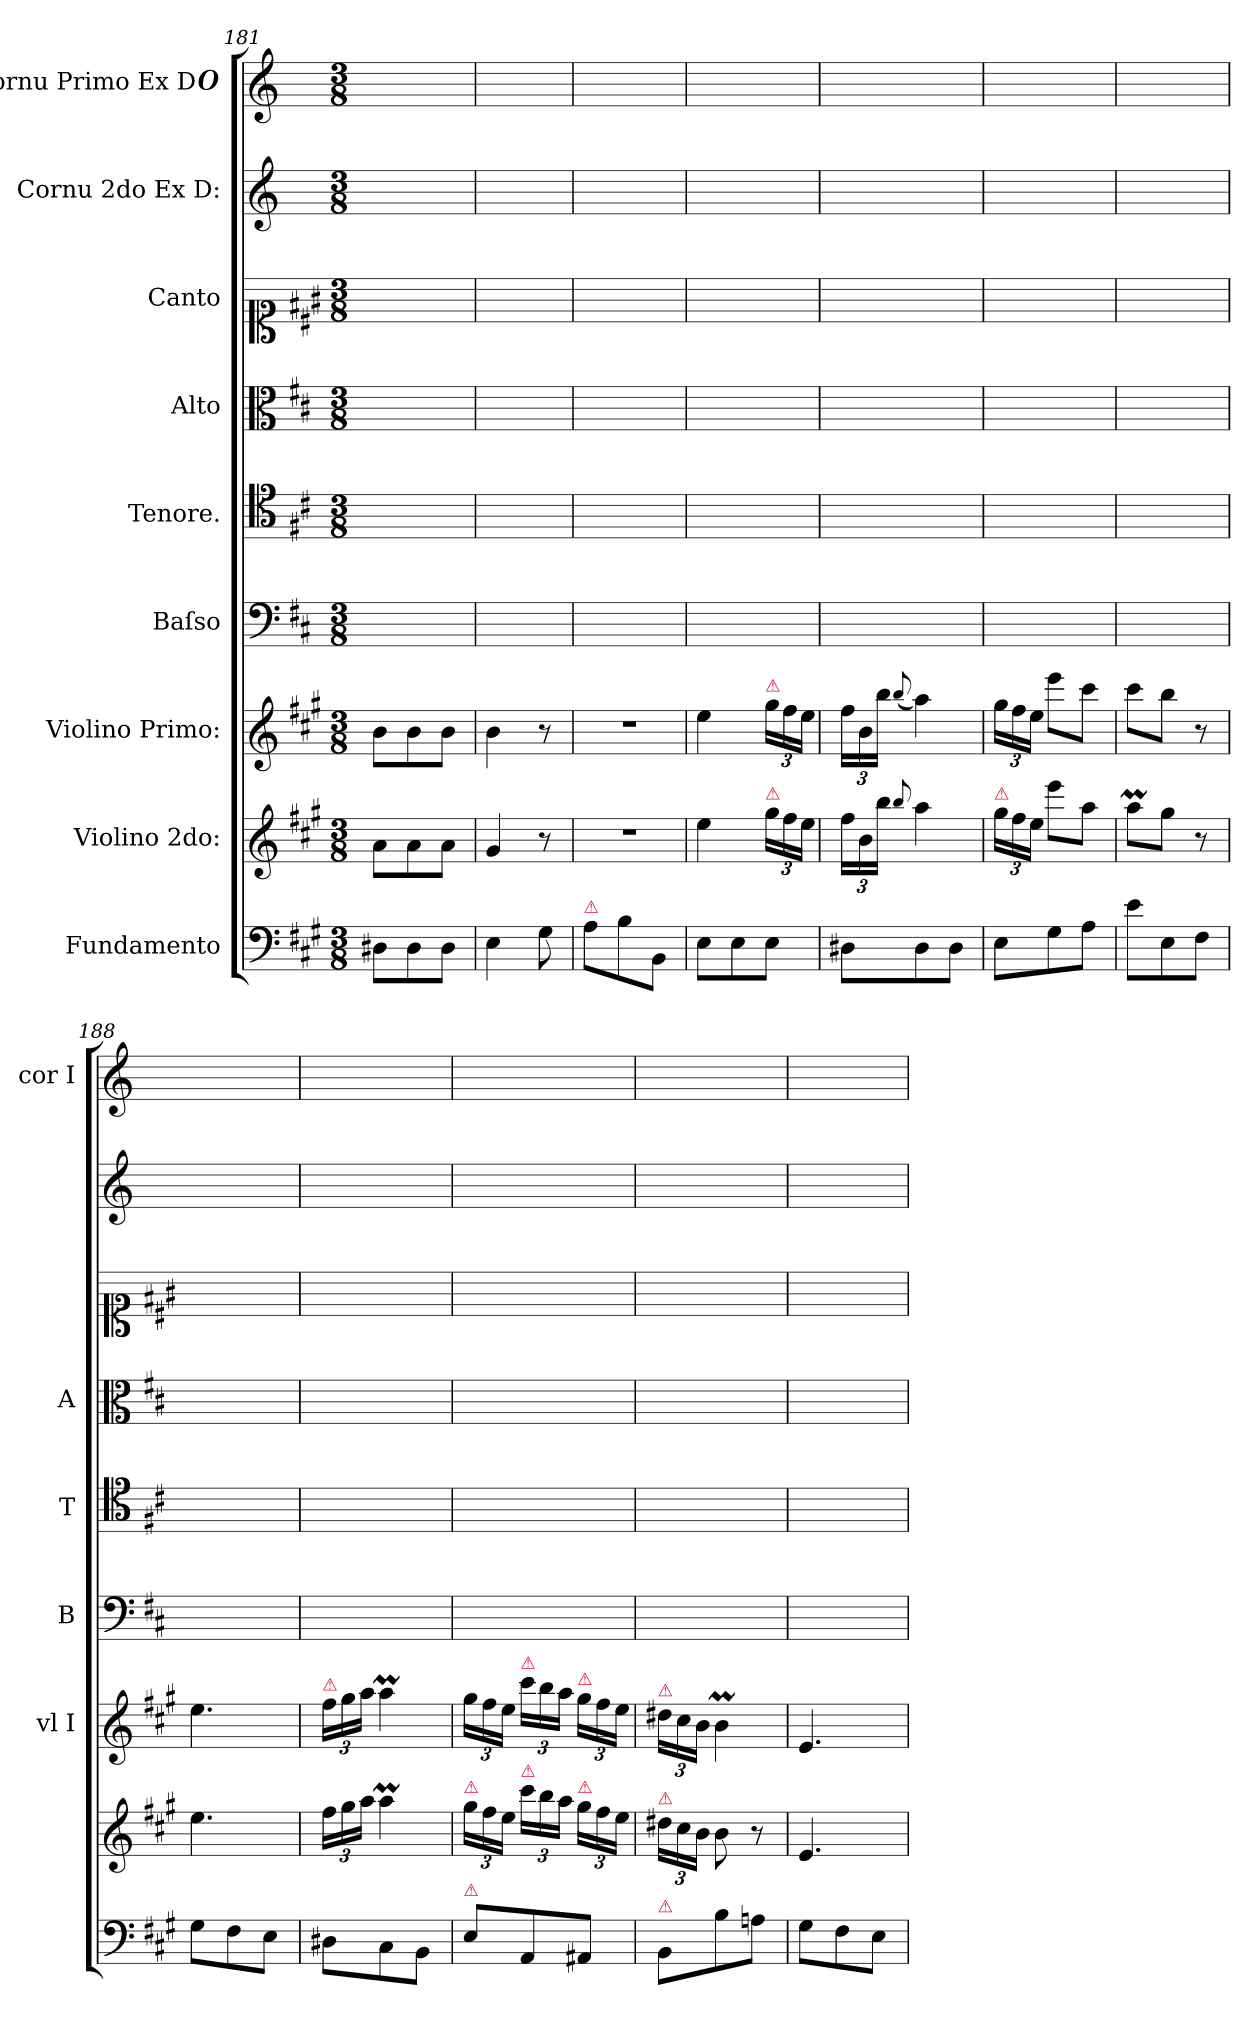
**kern	**dynam	**kern	**kern	**dynam	**kern	**kern	**kern	**kern	**kern	**kern
*part9	*part9	*part8	*part7	*part7	*part6	*part5	*part4	*part3	*part2	*part1
*staff9	*staff9	*staff8	*staff7	*staff7	*staff6	*staff5	*staff4	*staff3	*staff2	*staff1
*I"Fundamento	*	*I"Violino 2do:	*I"Violino Primo:	*	*I"Baſso	*I"Tenore.	*I"Alto	*I"Canto	*I"Cornu 2do Ex D:	*I"Cornu Primo Ex D#
*	*	*	*I'vl I	*	*I'B	*I'T	*I'A	*	*	*I'cor I
*clefF4	*	*clefG2	*clefG2	*	*clefF4	*clefC4	*clefC3	*clefC1	*clefG2	*clefG2
*	*	*	*	*	*	*	*	*	*ITrd6c10	*ITrd6c10
*k[f#c#g#]	*	*k[f#c#g#]	*k[f#c#g#]	*	*k[f#c#]	*k[f#c#]	*k[f#c#]	*k[f#c#g#]	*k[f#c#]	*k[f#c#]
*M3/8	*	*M3/8	*M3/8	*	*M3/8	*M3/8	*M3/8	*M3/8	*M3/8	*M3/8
=181	=181	=181	=181	=181	=181	=181	=181	=181	=181	=181
8D#X\L	.	8a\L	8b\L	.	4.ryy	4.ryy	4.ryy	4.ryy	4.ryy	4.ryy
8D#\	.	8a\	8b\	.	.	.	.	.	.	.
8D#\J	.	8a\J	8b\J	.	.	.	.	.	.	.
=182	=182	=182	=182	=182	=182	=182	=182	=182	=182	=182
4E\	.	4g#/	4b\	.	4.ryy	4.ryy	4.ryy	4.ryy	4.ryy	4.ryy
8G#\	.	8r	8r	.	.	.	.	.	.	.
!!LO:LB:g=z
=183	=183	=183	=183	=183	=183	=183	=183	=183	=183	=183
!LO:TX:a:color=crimson:t=⚠	!	!	!	!	!	!	!	!	!	!
8A\L	.	4.r	4.r	.	4.ryy	4.ryy	4.ryy	4.ryy	4.ryy	4.ryy
8B\	.	.	.	.	.	.	.	.	.	.
8BB\J	.	.	.	.	.	.	.	.	.	.
=184	=184	=184	=184	=184	=184	=184	=184	=184	=184	=184
!	!LO:DY:a	!	!	!	!	!	!	!	!	!
8E\L	for	4ee\	4ee\	for	4.ryy	4.ryy	4.ryy	4.ryy	4.ryy	4.ryy
8E\	.	.	.	.	.	.	.	.	.	.
!	!	!	!LO:TX:a:color=crimson:t=⚠	!	!	!	!	!	!	!
!	!	!LO:TX:a:color=crimson:t=⚠	!	!	!	!	!	!	!	!
8E\J	.	24gg#\LL	24gg#\LL	.	.	.	.	.	.	.
.	.	24ff#\	24ff#\	.	.	.	.	.	.	.
.	.	24ee\JJ	24ee\JJ	.	.	.	.	.	.	.
=185	=185	=185	=185	=185	=185	=185	=185	=185	=185	=185
8D#X\L	.	24ff#\LL	24ff#\LL	.	4.ryy	4.ryy	4.ryy	4.ryy	4.ryy	4.ryy
.	.	24b\	24b\	.	.	.	.	.	.	.
.	.	24bb\JJ	24bb\JJ	.	.	.	.	.	.	.
.	.	8qqbb/	(8qqbb/	.	.	.	.	.	.	.
8D#\	.	4aa\	4aa\)	.	.	.	.	.	.	.
8D#\J	.	.	.	.	.	.	.	.	.	.
=186	=186	=186	=186	=186	=186	=186	=186	=186	=186	=186
!	!	!LO:TX:a:color=crimson:t=⚠	!	!	!	!	!	!	!	!
8E\L	.	24gg#\LL	24gg#\LL	.	4.ryy	4.ryy	4.ryy	4.ryy	4.ryy	4.ryy
.	.	24ff#\	24ff#\	.	.	.	.	.	.	.
.	.	24ee\JJ	24ee\JJ	.	.	.	.	.	.	.
8G#\	.	8eee\L	8eee\L	.	.	.	.	.	.	.
8A\J	.	8aa\J	8ccc#\J	.	.	.	.	.	.	.
=187	=187	=187	=187	=187	=187	=187	=187	=187	=187	=187
8e\L	.	8aaM\L	8ccc#\L	.	4.ryy	4.ryy	4.ryy	4.ryy	4.ryy	4.ryy
8E\	.	8gg#\J	8bb\J	.	.	.	.	.	.	.
8F#\J	.	8r	8r	.	.	.	.	.	.	.
=188	=188	=188	=188	=188	=188	=188	=188	=188	=188	=188
8G#\L	.	4.ee\	4.ee\	.	4.ryy	4.ryy	4.ryy	4.ryy	4.ryy	4.ryy
8F#\	.	.	.	.	.	.	.	.	.	.
8E\J	.	.	.	.	.	.	.	.	.	.
=189	=189	=189	=189	=189	=189	=189	=189	=189	=189	=189
!	!	!	!LO:TX:a:color=crimson:t=⚠	!	!	!	!	!	!	!
8D#X\L	.	24ff#\LL	24ff#\LL	.	4.ryy	4.ryy	4.ryy	4.ryy	4.ryy	4.ryy
.	.	24gg#\	24gg#\	.	.	.	.	.	.	.
.	.	24aa\JJ	24aa\JJ	.	.	.	.	.	.	.
8C#\	.	4aaM\	4aaM\	.	.	.	.	.	.	.
8BB\J	.	.	.	.	.	.	.	.	.	.
=190	=190	=190	=190	=190	=190	=190	=190	=190	=190	=190
!	!	!LO:TX:a:color=crimson:t=⚠	!	!	!	!	!	!	!	!
!LO:TX:a:color=crimson:t=⚠	!	!	!	!	!	!	!	!	!	!
8E/L	.	24gg#\LL	24gg#\LL	.	4.ryy	4.ryy	4.ryy	4.ryy	4.ryy	4.ryy
.	.	24ff#\	24ff#\	.	.	.	.	.	.	.
.	.	24ee\JJ	24ee\JJ	.	.	.	.	.	.	.
!	!	!	!LO:TX:a:color=crimson:t=⚠	!	!	!	!	!	!	!
!	!	!LO:TX:a:color=crimson:t=⚠	!	!	!	!	!	!	!	!
8AA/	.	24ccc#\LL	24ccc#\LL	.	.	.	.	.	.	.
.	.	24bb\	24bb\	.	.	.	.	.	.	.
.	.	24aa\JJ	24aa\JJ	.	.	.	.	.	.	.
!	!	!	!LO:TX:a:color=crimson:t=⚠	!	!	!	!	!	!	!
!	!	!LO:TX:a:color=crimson:t=⚠	!	!	!	!	!	!	!	!
8AA#X/J	.	24gg#\LL	24gg#\LL	.	.	.	.	.	.	.
.	.	24ff#\	24ff#\	.	.	.	.	.	.	.
.	.	24ee\JJ	24ee\JJ	.	.	.	.	.	.	.
=191	=191	=191	=191	=191	=191	=191	=191	=191	=191	=191
!	!	!	!LO:TX:a:color=crimson:t=⚠	!	!	!	!	!	!	!
!	!	!LO:TX:a:color=crimson:t=⚠	!	!	!	!	!	!	!	!
!LO:TX:a:color=crimson:t=⚠	!	!	!	!	!	!	!	!	!	!
8BB\L	.	24dd#X\LL	24dd#X\LL	.	4.ryy	4.ryy	4.ryy	4.ryy	4.ryy	4.ryy
.	.	24cc#\	24cc#\	.	.	.	.	.	.	.
.	.	24b\JJ	24b\JJ	.	.	.	.	.	.	.
8B\	.	8b\	4bM\	.	.	.	.	.	.	.
8An\J	.	8r	.	.	.	.	.	.	.	.
=192	=192	=192	=192	=192	=192	=192	=192	=192	=192	=192
8G#\L	.	4.e/	4.e/	.	4.ryy	4.ryy	4.ryy	4.ryy	4.ryy	4.ryy
8F#\	.	.	.	.	.	.	.	.	.	.
8E\J	.	.	.	.	.	.	.	.	.	.
=	=	=	=	=	=	=	=	=	=	=
*-	*-	*-	*-	*-	*-	*-	*-	*-	*-	*-
